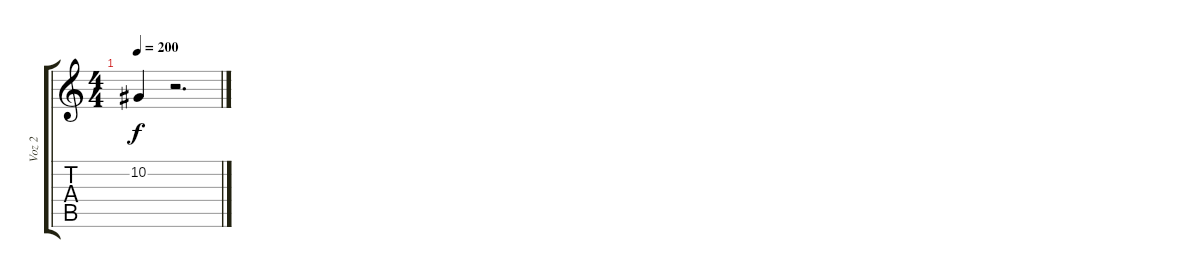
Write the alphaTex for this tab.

\track ("Voz 2" "Voz 2") {instrument oboe}
\staff {score tabs}
\tuning (Eb4 Bb3 Gb3 Db3 Ab2 Eb2) {hide}
\ts (4 4)
\tempo 200
\clef g2
\ks c
10.2{t}.4{dy f} r.2{d}
